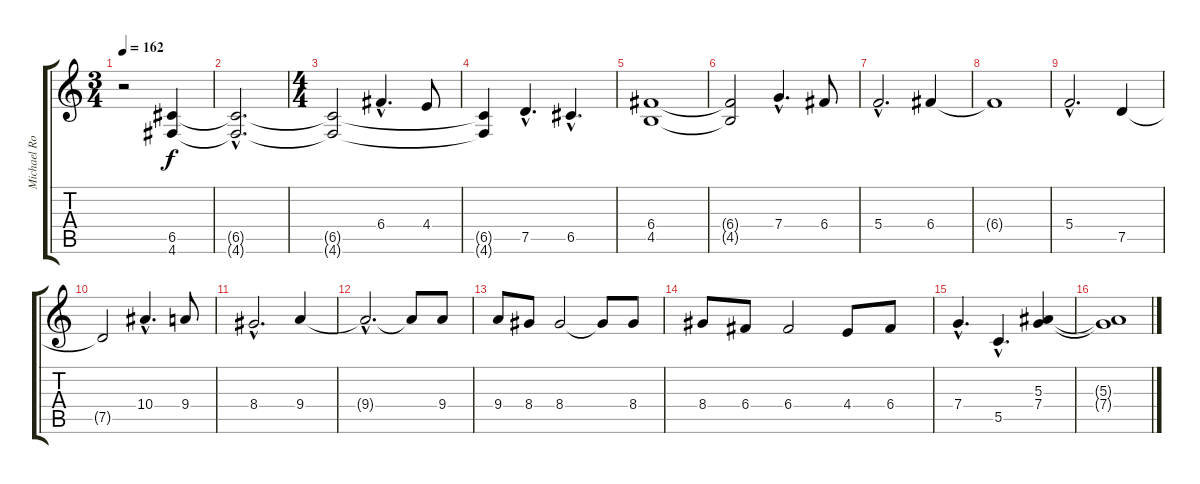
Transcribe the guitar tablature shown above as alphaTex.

\track ("Michael Romeo Lead" "Michael Ro") {instrument distortionguitar}
\staff {score tabs}
\tuning (D4 A3 F3 C3 G2 D2) {hide}
\ts (3 4)
\tempo 162
\clef g2
\ks c
r.2{dy f} (6.5 4.6).4 |
(6.5{hac t} 4.6{hac t}).2{d} |
\ts (4 4)
(6.5{t} 4.6{t}).2 6.4{hac}.4{d} 4.4.8 |
(6.5{t} 4.6{t}).4 7.5{hac}.4{d} 6.5{hac}.4{d} |
(6.4 4.5).1 |
(6.4{t} 4.5{t}).2 7.4{hac}.4{d} 6.4.8 |
5.4{hac}.2{d} 6.4.4 |
6.4{t}.1 |
5.4{hac}.2{d} 7.5.4 |
7.5{t}.2 10.4{hac}.4{d} 9.4.8 |
8.4{hac}.2{d} 9.4.4 |
9.4{hac t}.2{d} 9.4{t}.8 9.4.8 |
9.4.8 8.4.8 8.4.2 8.4{t}.8 8.4.8 |
8.4.8 6.4.8 6.4.2 4.4.8 6.4.8 |
7.4{hac}.4{d} 5.5{hac}.4{d} (5.3 7.4).4 |
(5.3{t} 7.4{t}).1
